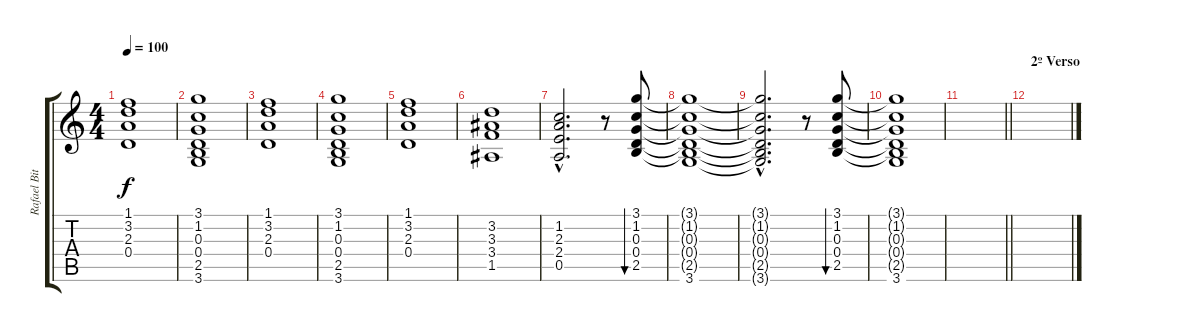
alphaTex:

\track ("Rafael Bittencourt" "Rafael Bit") {instrument electricguitarjazz}
\staff {score tabs}
\tuning (E4 B3 G3 D3 A2 E2) {hide}
\ts (4 4)
\tempo 100
\clef g2
\ks c
(1.1 3.2 2.3 0.4).1{dy f} |
(3.1 1.2 0.3 0.4 2.5 3.6).1 |
(1.1 3.2 2.3 0.4).1 |
(3.1 1.2 0.3 0.4 2.5 3.6).1 |
(1.1 3.2 2.3 0.4).1 |
(3.2 3.3 3.4 1.5).1 |
(1.2{hac} 2.3{hac} 2.4{hac} 0.5{hac}).2{d} r.8 (3.1 1.2 0.3 0.4 2.5).8{bu 240} |
(3.1{t} 1.2{t} 0.3{t} 0.4{t} 2.5{t} 3.6).1 |
(3.1{hac t} 1.2{hac t} 0.3{hac t} 0.4{hac t} 2.5{hac t} 3.6{hac t}).2{d} r.8 (3.1 1.2 0.3 0.4 2.5).8{bu 240} |
(3.1{t} 1.2{t} 0.3{t} 0.4{t} 2.5{t} 3.6).1 |
\barLineRight lightlight
|
\section ("" "2º Verso")
